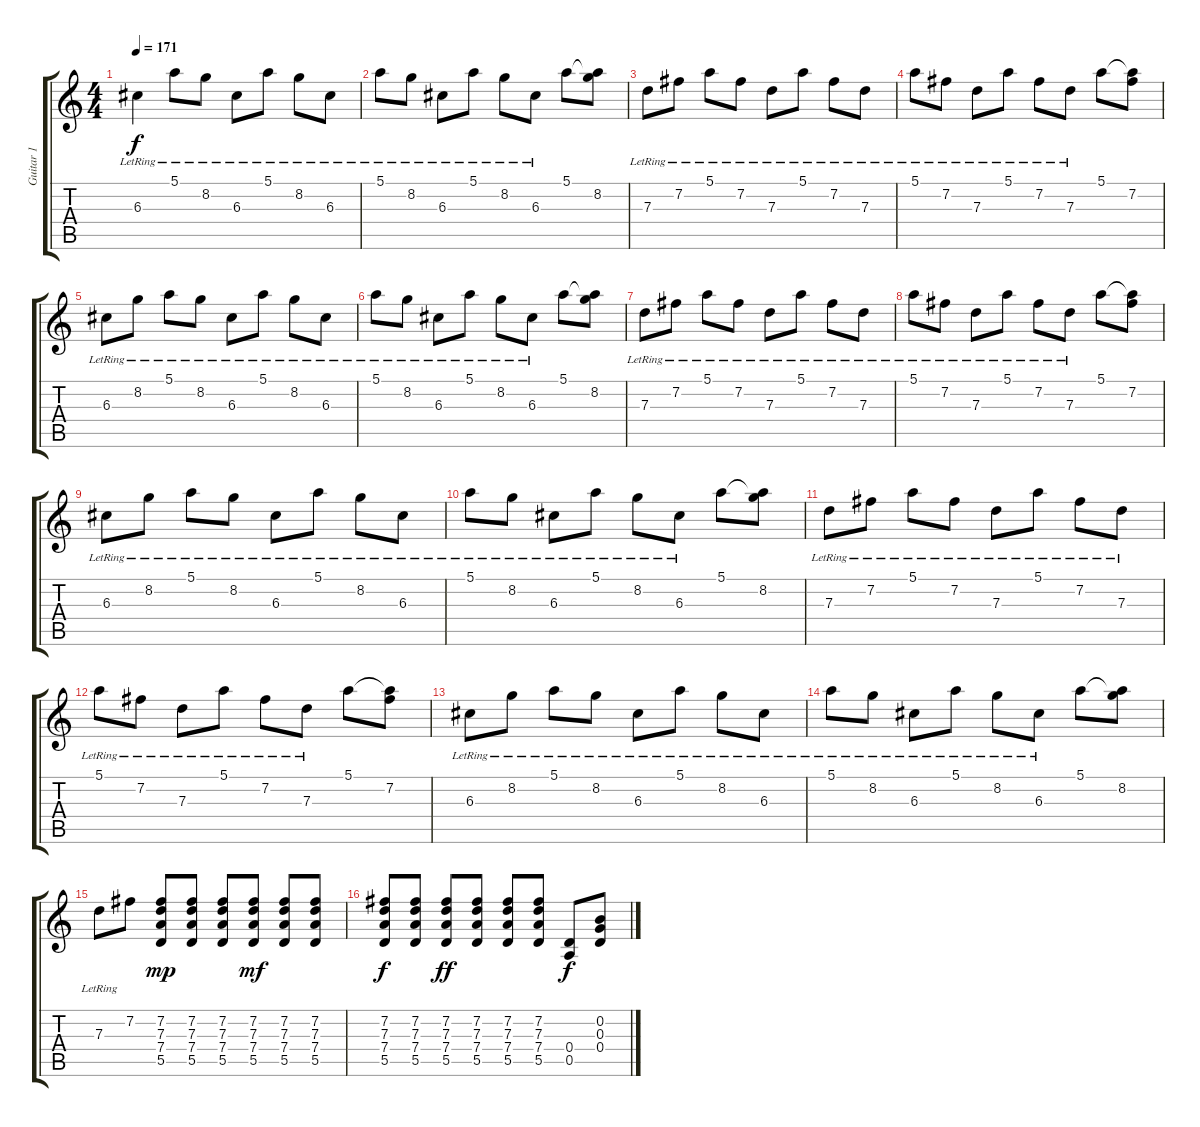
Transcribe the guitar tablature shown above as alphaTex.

\track ("Guitar 1" "Guitar 1") {instrument overdrivenguitar}
\staff {score tabs}
\tuning (E4 B3 G3 D3 A2 E2) {hide}
\ts (4 4)
\tempo 171
\clef g2
\ks c
6.3{lr}.4{dy f instrument overdrivenguitar} 5.1{lr}.8 8.2{lr}.8 6.3{lr}.8 5.1{lr}.8 8.2{lr}.8 6.3{lr}.8 |
5.1{lr}.8 8.2{lr}.8 6.3{lr}.8 5.1{lr}.8 8.2{lr}.8 6.3{lr}.8 5.1.8 (5.1{t} 8.2).8 |
7.3{lr}.8 7.2{lr}.8 5.1{lr}.8 7.2{lr}.8 7.3{lr}.8 5.1{lr}.8 7.2{lr}.8 7.3{lr}.8 |
5.1{lr}.8 7.2{lr}.8 7.3{lr}.8 5.1{lr}.8 7.2{lr}.8 7.3{lr}.8 5.1.8 (5.1{t} 7.2).8 |
6.3{lr}.8 8.2{lr}.8 5.1{lr}.8 8.2{lr}.8 6.3{lr}.8 5.1{lr}.8 8.2{lr}.8 6.3{lr}.8 |
5.1{lr}.8 8.2{lr}.8 6.3{lr}.8 5.1{lr}.8 8.2{lr}.8 6.3{lr}.8 5.1.8 (5.1{t} 8.2).8 |
7.3{lr}.8 7.2{lr}.8 5.1{lr}.8 7.2{lr}.8 7.3{lr}.8 5.1{lr}.8 7.2{lr}.8 7.3{lr}.8 |
5.1{lr}.8 7.2{lr}.8 7.3{lr}.8 5.1{lr}.8 7.2{lr}.8 7.3{lr}.8 5.1.8 (5.1{t} 7.2).8 |
6.3{lr}.8 8.2{lr}.8 5.1{lr}.8 8.2{lr}.8 6.3{lr}.8 5.1{lr}.8 8.2{lr}.8 6.3{lr}.8 |
5.1{lr}.8 8.2{lr}.8 6.3{lr}.8 5.1{lr}.8 8.2{lr}.8 6.3{lr}.8 5.1.8 (5.1{t} 8.2).8 |
7.3{lr}.8 7.2{lr}.8 5.1{lr}.8 7.2{lr}.8 7.3{lr}.8 5.1{lr}.8 7.2{lr}.8 7.3{lr}.8 |
5.1{lr}.8 7.2{lr}.8 7.3{lr}.8 5.1{lr}.8 7.2{lr}.8 7.3{lr}.8 5.1.8 (5.1{t} 7.2).8 |
6.3{lr}.8 8.2{lr}.8 5.1{lr}.8 8.2{lr}.8 6.3{lr}.8 5.1{lr}.8 8.2{lr}.8 6.3{lr}.8 |
5.1{lr}.8 8.2{lr}.8 6.3{lr}.8 5.1{lr}.8 8.2{lr}.8 6.3{lr}.8 5.1.8 (5.1{t} 8.2).8 |
7.3{lr}.8 7.2.8 (7.2 7.3 7.4 5.5).8{dy mp} (7.2 7.3 7.4 5.5).8 (7.2 7.3 7.4 5.5).8 (7.2 7.3 7.4 5.5).8{dy mf} (7.2 7.3 7.4 5.5).8 (7.2 7.3 7.4 5.5).8 |
(7.2 7.3 7.4 5.5).8{dy f} (7.2 7.3 7.4 5.5).8 (7.2 7.3 7.4 5.5).8{dy ff} (7.2 7.3 7.4 5.5).8 (7.2 7.3 7.4 5.5).8 (7.2 7.3 7.4 5.5).8 (0.4 0.5).8{dy f} (0.2 0.3 0.4).8
